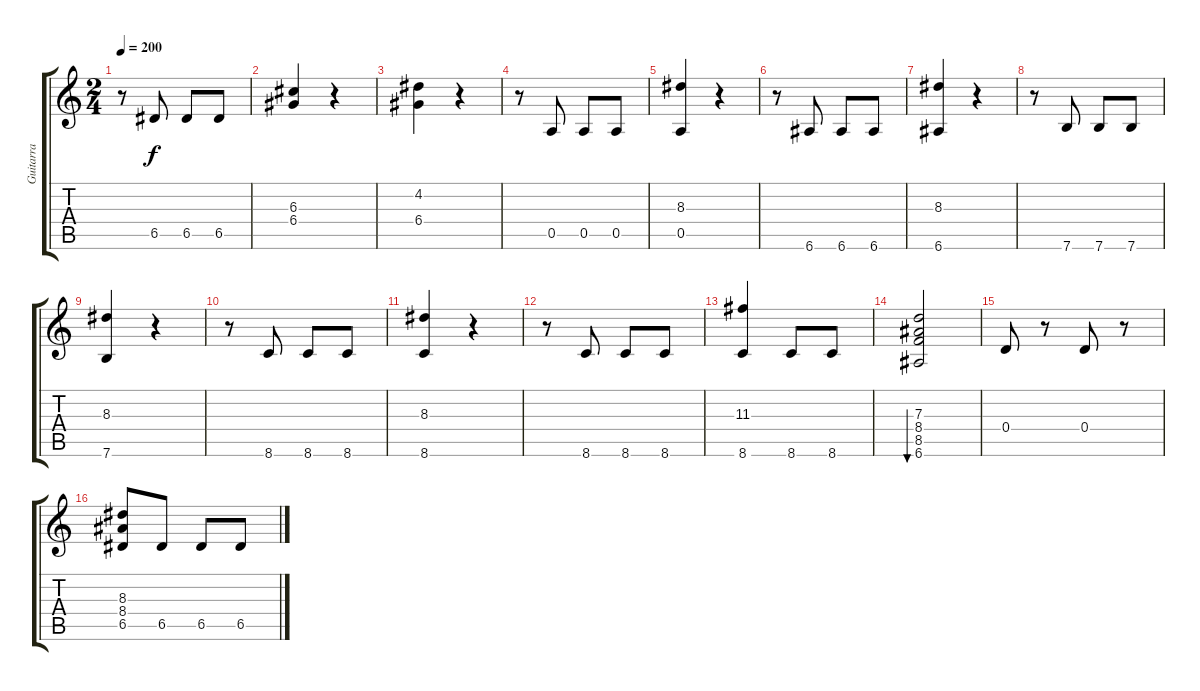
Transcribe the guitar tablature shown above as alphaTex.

\track ("Guitarra" "Guitarra") {instrument distortionguitar}
\staff {score tabs}
\tuning (E4 B3 G3 D3 A2 E2) {hide}
\ts (2 4)
\tempo 200
\clef g2
\ks c
r.8{dy f} 6.5.8 6.5.8 6.5.8 |
(6.3 6.4).4 r.4 |
(4.2 6.4).4 r.4 |
r.8 0.5.8 0.5.8 0.5.8 |
(8.3 0.5).4 r.4 |
r.8 6.6.8 6.6.8 6.6.8 |
(8.3 6.6).4 r.4 |
r.8 7.6.8 7.6.8 7.6.8 |
(8.3 7.6).4 r.4 |
r.8 8.6.8 8.6.8 8.6.8 |
(8.3 8.6).4 r.4 |
r.8 8.6.8 8.6.8 8.6.8 |
(11.3 8.6).4 8.6.8 8.6.8 |
(7.3 8.4 8.5 6.6).2{bu 120} |
0.4.8 r.8 0.4.8 r.8 |
(8.3 8.4 6.5).8 6.5.8 6.5.8 6.5.8
